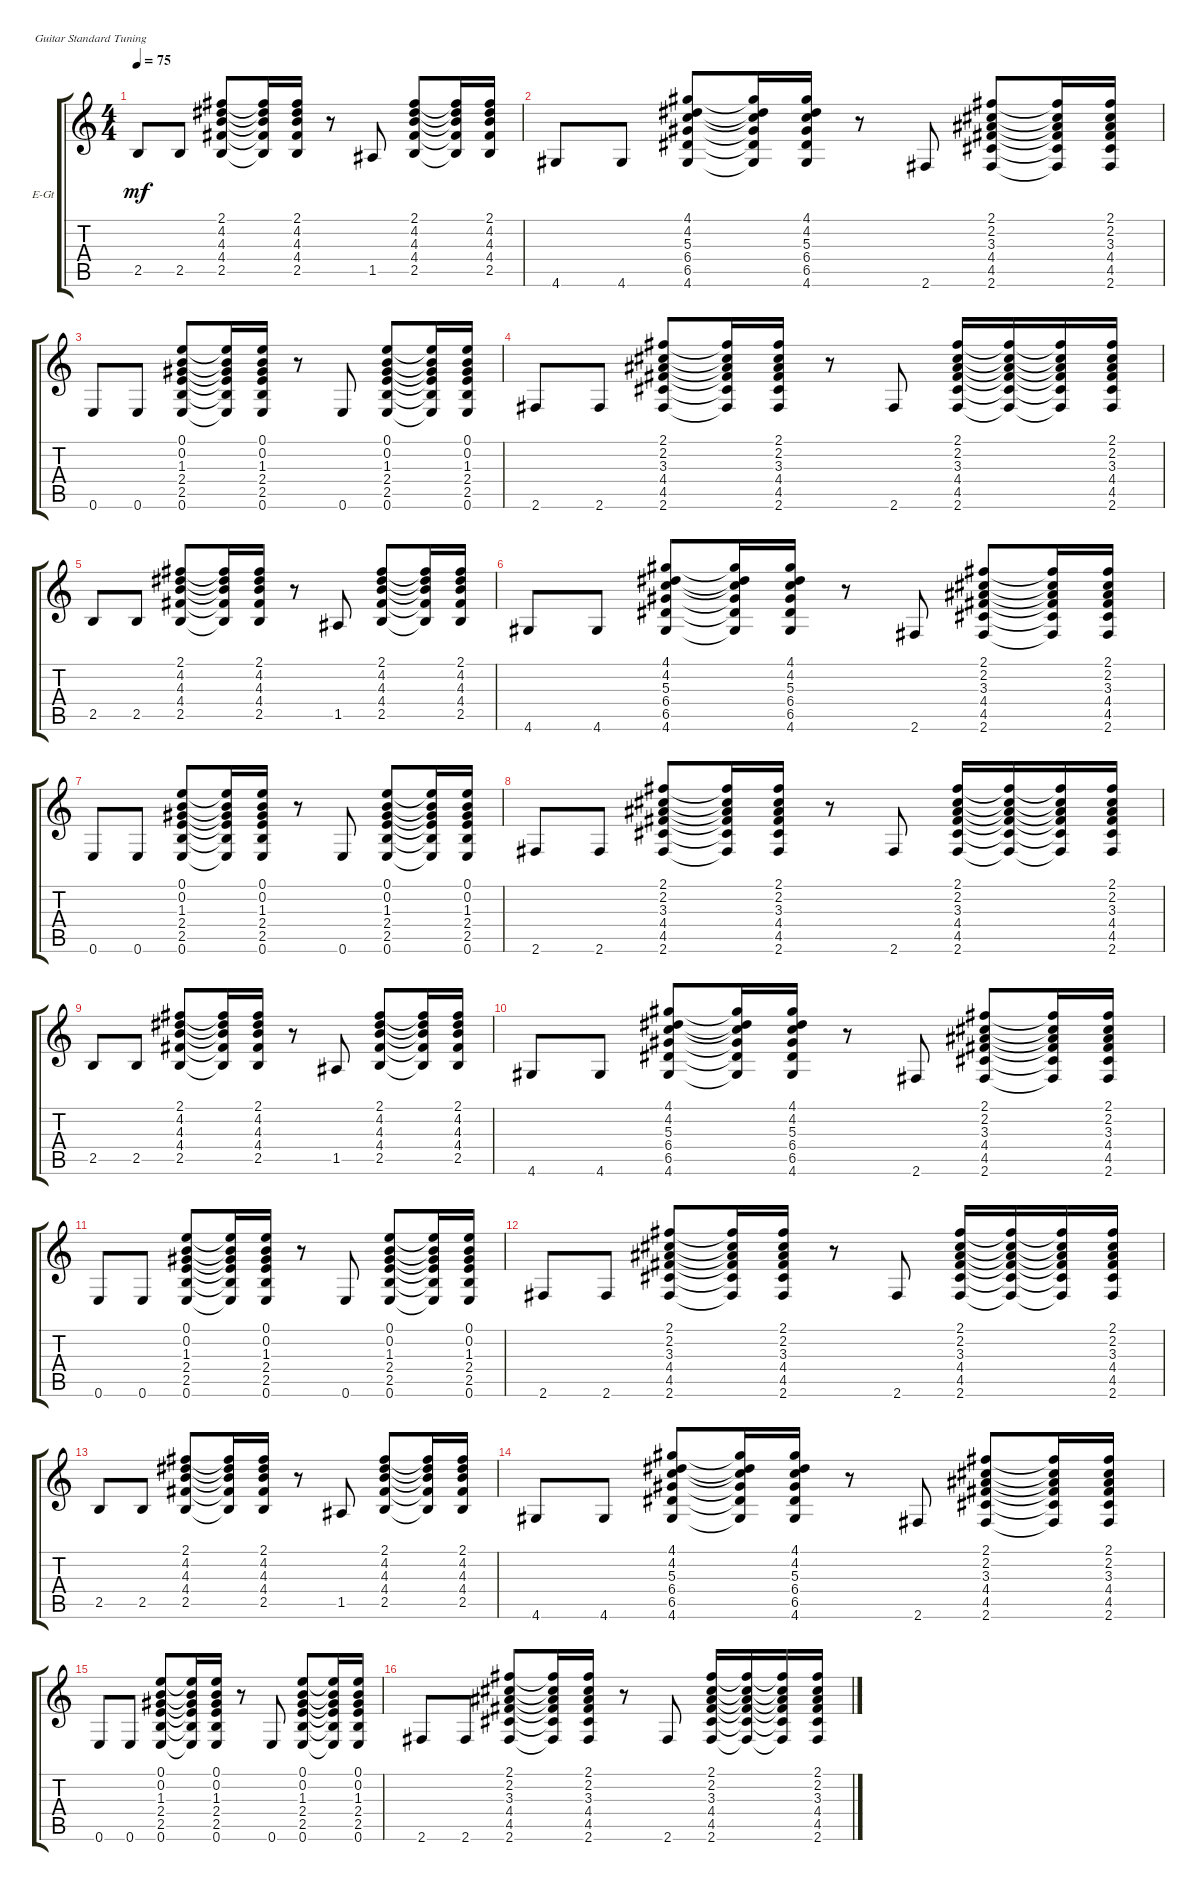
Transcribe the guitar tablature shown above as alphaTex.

\defaultSystemsLayout 4
\bracketExtendMode groupsimilarinstruments
\firstSystemTrackNameOrientation horizontal
\otherSystemsTrackNameOrientation horizontal
\track ("Electric Guitar" "E-Gt") {instrument electricguitarclean}
\staff {score tabs}
\tuning (E4 B3 G3 D3 A2 E2)
\ts (4 4)
\tempo 75
\clef g2
\ks c
2.5.8{dy mf instrument electricguitarclean} 2.5.8 (2.5 4.4 4.3 4.2 2.1).8 (2.5{t} 4.4{t} 4.3{t} 4.2{t} 2.1{t}).16 (2.5 4.4 4.3 4.2 2.1).16 r.8 1.5.8 (2.5 4.4 4.3 4.2 2.1).8 (2.5{t} 4.4{t} 4.3{t} 4.2{t} 2.1{t}).16 (2.5 4.4 4.3 4.2 2.1).16 |
4.6.8 4.6.8 (4.6 6.5 6.4 5.3 4.2 4.1).8 (4.6{t} 6.5{t} 6.4{t} 5.3{t} 4.2{t} 4.1{t}).16 (4.1 4.2 5.3 6.4 6.5 4.6).16 r.8 2.6.8 (2.6 4.5 4.4 3.3 2.2 2.1).8 (2.6{t} 4.5{t} 4.4{t} 3.3{t} 2.2{t} 2.1{t}).16 (2.1 2.2 3.3 4.4 4.5 2.6).16 |
0.6.8 0.6.8 (0.6 2.5 2.4 1.3 0.2 0.1).8 (0.6{t} 2.5{t} 2.4{t} 1.3{t} 0.2{t} 0.1{t}).16 (0.1 0.2 1.3 2.4 2.5 0.6).16 r.8 0.6.8 (0.6 2.5 2.4 1.3 0.2 0.1).8 (0.6{t} 2.5{t} 2.4{t} 1.3{t} 0.2{t} 0.1{t}).16 (0.6 2.5 2.4 1.3 0.2 0.1).16 |
2.6.8 2.6.8 (2.6 4.5 4.4 3.3 2.2 2.1).8 (2.6{t} 4.5{t} 4.4{t} 3.3{t} 2.2{t} 2.1{t}).16 (2.6 4.5 4.4 3.3 2.2 2.1).16 r.8 2.6.8 (2.6 4.5 4.4 3.3 2.2 2.1).16 (2.6{t} 4.5{t} 4.4{t} 3.3{t} 2.2{t} 2.1{t}).16 (2.6{t} 4.5{t} 4.4{t} 3.3{t} 2.2{t} 2.1{t}).16 (2.6 4.5 4.4 3.3 2.2 2.1).16 |
2.5.8 2.5.8 (2.5 4.4 4.3 4.2 2.1).8 (2.5{t} 4.4{t} 4.3{t} 4.2{t} 2.1{t}).16 (2.5 4.4 4.3 4.2 2.1).16 r.8 1.5.8 (2.5 4.4 4.3 4.2 2.1).8 (2.5{t} 4.4{t} 4.3{t} 4.2{t} 2.1{t}).16 (2.5 4.4 4.3 4.2 2.1).16 |
4.6.8 4.6.8 (4.6 6.5 6.4 5.3 4.2 4.1).8 (4.6{t} 6.5{t} 6.4{t} 5.3{t} 4.2{t} 4.1{t}).16 (4.1 4.2 5.3 6.4 6.5 4.6).16 r.8 2.6.8 (2.6 4.5 4.4 3.3 2.2 2.1).8 (2.6{t} 4.5{t} 4.4{t} 3.3{t} 2.2{t} 2.1{t}).16 (2.1 2.2 3.3 4.4 4.5 2.6).16 |
0.6.8 0.6.8 (0.6 2.5 2.4 1.3 0.2 0.1).8 (0.6{t} 2.5{t} 2.4{t} 1.3{t} 0.2{t} 0.1{t}).16 (0.1 0.2 1.3 2.4 2.5 0.6).16 r.8 0.6.8 (0.6 2.5 2.4 1.3 0.2 0.1).8 (0.6{t} 2.5{t} 2.4{t} 1.3{t} 0.2{t} 0.1{t}).16 (0.6 2.5 2.4 1.3 0.2 0.1).16 |
2.6.8 2.6.8 (2.6 4.5 4.4 3.3 2.2 2.1).8 (2.6{t} 4.5{t} 4.4{t} 3.3{t} 2.2{t} 2.1{t}).16 (2.6 4.5 4.4 3.3 2.2 2.1).16 r.8 2.6.8 (2.6 4.5 4.4 3.3 2.2 2.1).16 (2.6{t} 4.5{t} 4.4{t} 3.3{t} 2.2{t} 2.1{t}).16 (2.6{t} 4.5{t} 4.4{t} 3.3{t} 2.2{t} 2.1{t}).16 (2.6 4.5 4.4 3.3 2.2 2.1).16 |
2.5.8 2.5.8 (2.5 4.4 4.3 4.2 2.1).8 (2.5{t} 4.4{t} 4.3{t} 4.2{t} 2.1{t}).16 (2.5 4.4 4.3 4.2 2.1).16 r.8 1.5.8 (2.5 4.4 4.3 4.2 2.1).8 (2.5{t} 4.4{t} 4.3{t} 4.2{t} 2.1{t}).16 (2.5 4.4 4.3 4.2 2.1).16 |
4.6.8 4.6.8 (4.6 6.5 6.4 5.3 4.2 4.1).8 (4.6{t} 6.5{t} 6.4{t} 5.3{t} 4.2{t} 4.1{t}).16 (4.1 4.2 5.3 6.4 6.5 4.6).16 r.8 2.6.8 (2.6 4.5 4.4 3.3 2.2 2.1).8 (2.6{t} 4.5{t} 4.4{t} 3.3{t} 2.2{t} 2.1{t}).16 (2.1 2.2 3.3 4.4 4.5 2.6).16 |
0.6.8 0.6.8 (0.6 2.5 2.4 1.3 0.2 0.1).8 (0.6{t} 2.5{t} 2.4{t} 1.3{t} 0.2{t} 0.1{t}).16 (0.1 0.2 1.3 2.4 2.5 0.6).16 r.8 0.6.8 (0.6 2.5 2.4 1.3 0.2 0.1).8 (0.6{t} 2.5{t} 2.4{t} 1.3{t} 0.2{t} 0.1{t}).16 (0.6 2.5 2.4 1.3 0.2 0.1).16 |
2.6.8 2.6.8 (2.6 4.5 4.4 3.3 2.2 2.1).8 (2.6{t} 4.5{t} 4.4{t} 3.3{t} 2.2{t} 2.1{t}).16 (2.6 4.5 4.4 3.3 2.2 2.1).16 r.8 2.6.8 (2.6 4.5 4.4 3.3 2.2 2.1).16 (2.6{t} 4.5{t} 4.4{t} 3.3{t} 2.2{t} 2.1{t}).16 (2.6{t} 4.5{t} 4.4{t} 3.3{t} 2.2{t} 2.1{t}).16 (2.6 4.5 4.4 3.3 2.2 2.1).16 |
2.5.8 2.5.8 (2.5 4.4 4.3 4.2 2.1).8 (2.5{t} 4.4{t} 4.3{t} 4.2{t} 2.1{t}).16 (2.5 4.4 4.3 4.2 2.1).16 r.8 1.5.8 (2.5 4.4 4.3 4.2 2.1).8 (2.5{t} 4.4{t} 4.3{t} 4.2{t} 2.1{t}).16 (2.5 4.4 4.3 4.2 2.1).16 |
4.6.8 4.6.8 (4.6 6.5 6.4 5.3 4.2 4.1).8 (4.6{t} 6.5{t} 6.4{t} 5.3{t} 4.2{t} 4.1{t}).16 (4.1 4.2 5.3 6.4 6.5 4.6).16 r.8 2.6.8 (2.6 4.5 4.4 3.3 2.2 2.1).8 (2.6{t} 4.5{t} 4.4{t} 3.3{t} 2.2{t} 2.1{t}).16 (2.1 2.2 3.3 4.4 4.5 2.6).16 |
0.6.8 0.6.8 (0.6 2.5 2.4 1.3 0.2 0.1).8 (0.6{t} 2.5{t} 2.4{t} 1.3{t} 0.2{t} 0.1{t}).16 (0.1 0.2 1.3 2.4 2.5 0.6).16 r.8 0.6.8 (0.6 2.5 2.4 1.3 0.2 0.1).8 (0.6{t} 2.5{t} 2.4{t} 1.3{t} 0.2{t} 0.1{t}).16 (0.6 2.5 2.4 1.3 0.2 0.1).16 |
2.6.8 2.6.8 (2.6 4.5 4.4 3.3 2.2 2.1).8 (2.6{t} 4.5{t} 4.4{t} 3.3{t} 2.2{t} 2.1{t}).16 (2.6 4.5 4.4 3.3 2.2 2.1).16 r.8 2.6.8 (2.6 4.5 4.4 3.3 2.2 2.1).16 (2.6{t} 4.5{t} 4.4{t} 3.3{t} 2.2{t} 2.1{t}).16 (2.6{t} 4.5{t} 4.4{t} 3.3{t} 2.2{t} 2.1{t}).16 (2.6 4.5 4.4 3.3 2.2 2.1).16
